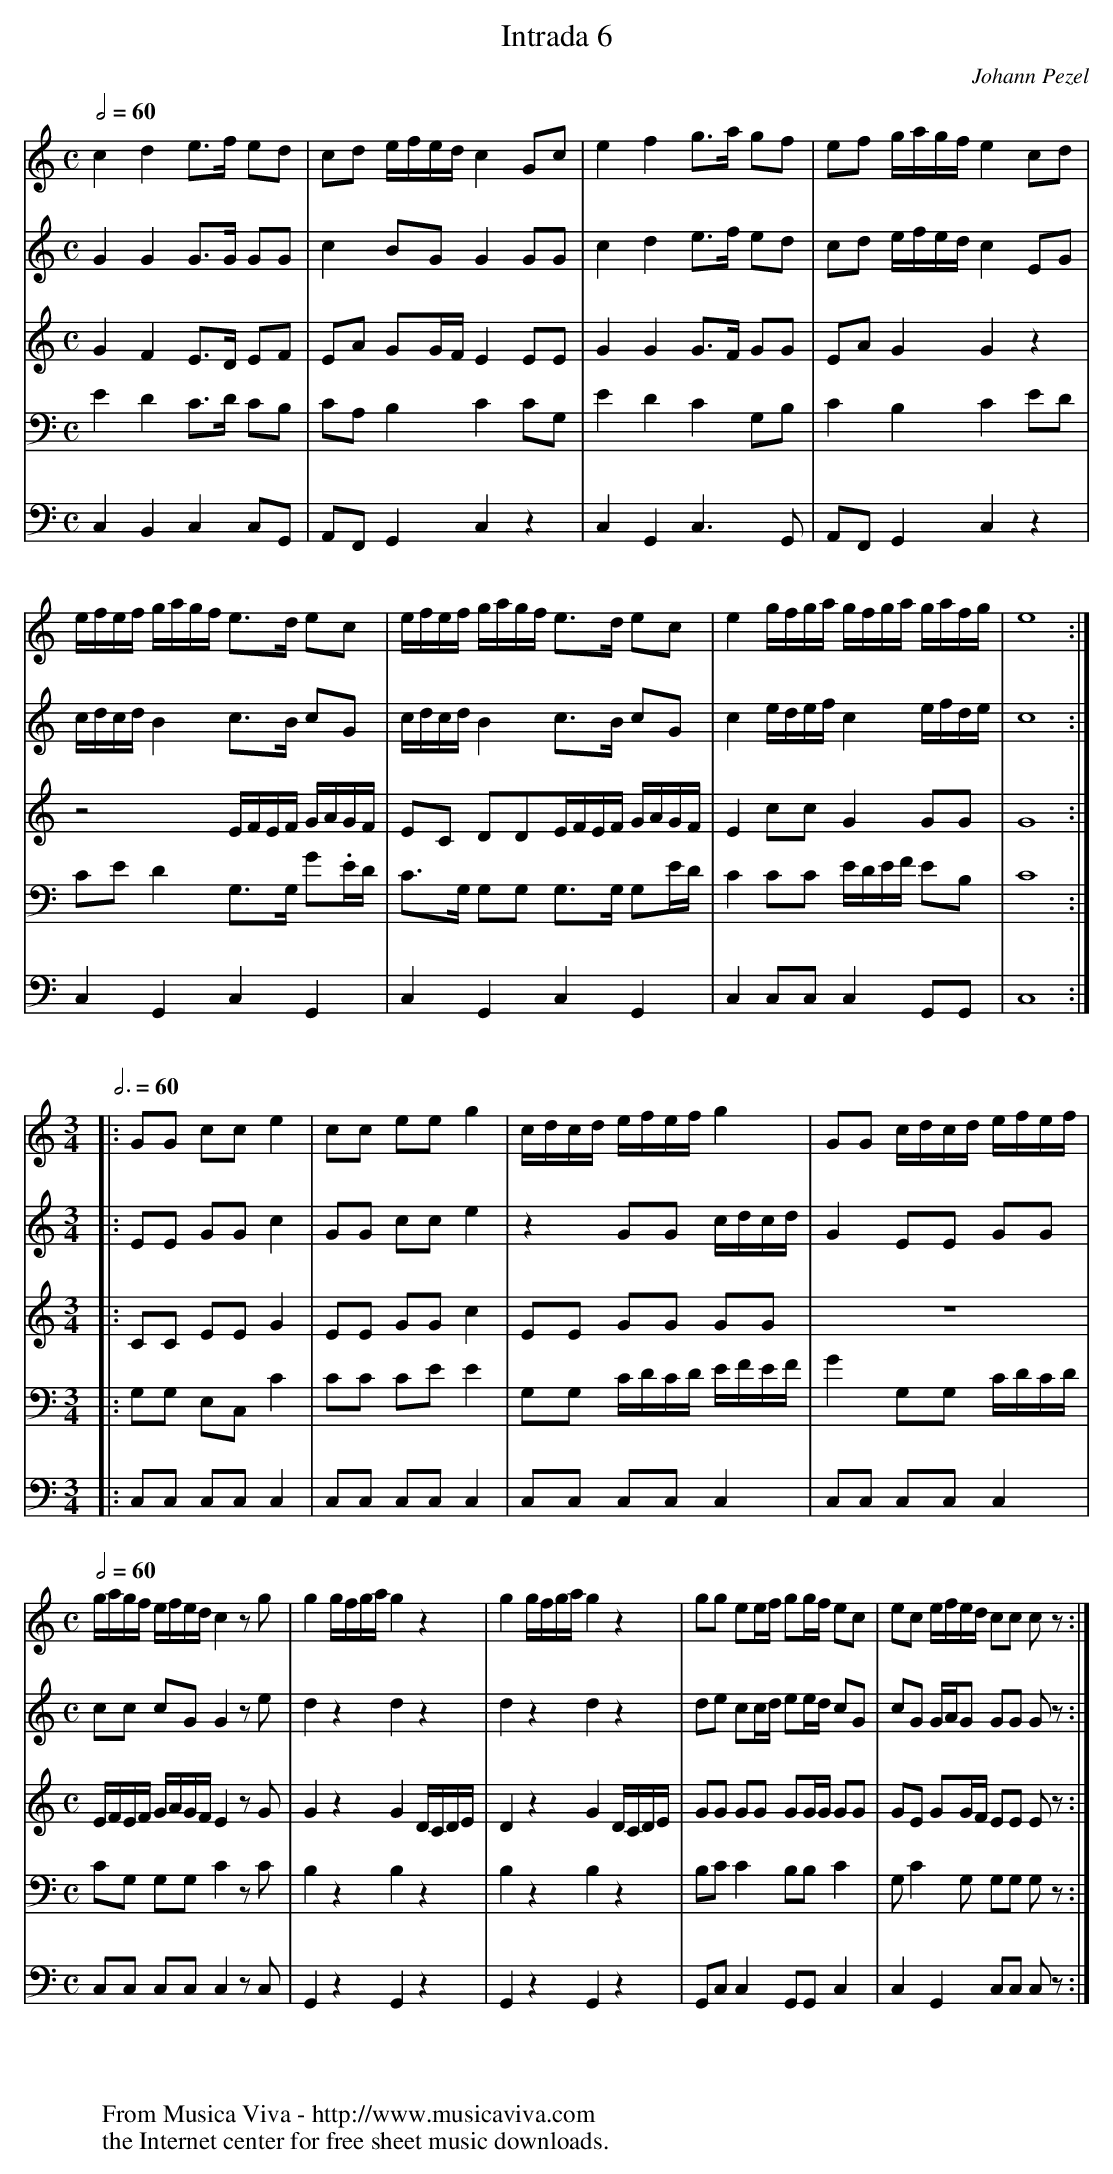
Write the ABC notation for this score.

X:1
T:Intrada 6
C:Johann Pezel
V:1 Program 1 56 %Trumpet
V:2 Program 1 56 %Trumpet
V:3 Program 1 56 %Trumpet
V:4 Program 1 56 bass %Trumpet
V:5 Program 1 56 bass %Trumpet
M:C
L:1/8
Q:1/2=60
K:C
V:1
c2d2 e>f ed|cd e/f/e/d/ c2Gc|e2f2 g>a gf|ef g/a/g/f/ e2cd|
V:2
G2G2 G>G GG|c2BG G2GG|c2d2 e>f ed|cd e/f/e/d/ c2EG|
V:3
G2F2 E>D EF|EA GG/F/ E2EE|G2G2 G>F GG|EAG2 G2 z2|
V:4
E2D2 C>D CB,|CA,B,2 C2CG,|E2D2 C2G,B,|C2B,2C2ED|
V:5
C,2B,,2 C,2C,G,,|A,,F,,G,,2 C,2 z2|C,2G,,2 C,3G,,|A,,F,,G,,2 C,2 z2|
V:1
e/f/e/f/ g/a/g/f/ e>d ec|e/f/e/f/ g/a/g/f/ e>d ec|e2g/f/g/a/ g/f/g/a/ g/a/f/g/|e8:|
V:2
c/d/c/d/ B2 c>B cG|c/d/c/d/ B2 c>B cG|c2e/d/e/f/ c2e/f/d/e/|c8:|
V:3
z4 E/F/E/F/ G/A/G/F/|EC DDE/F/E/F/ G/A/G/F/|E2cc G2GG|G8:|
V:4
CED2 G,>G, G.E/D/|C>G, G,G, G,>G, G,E/D/|C2CC E/D/E/F/ EB,|C8:|
V:5
C,2G,,2 C,2G,,2|C,2G,,2 C,2G,,2|C,2C,C, C,2G,,G,,|C,8:|
V:1
M:3/4
L:1/8
Q:3/4=60
|:GG cc e2|cc ee g2|c/d/c/d/ e/f/e/f/ g2|GG c/d/c/d/ e/f/e/f/|
V:2
M:3/4
L:1/8
Q:3/4=60
|:EE GG c2|GG cc e2|z2 GG c/d/c/d/|G2 EE GG|
V:3
M:3/4
L:1/8
Q:3/4=60
|:CC EE G2|EE GG c2|EE GG GG|z6|
V:4
M:3/4
L:1/8
Q:3/4=60
|:G,G, E,C, C2|CC CE E2|G,G, C/D/C/D/ E/F/E/F/|G2 G,G, C/D/C/D/|
V:5
M:3/4
L:1/8
Q:3/4=60
|:C,C,  C,C, C,2|C,C, C,C, C,2|C,C, C,C, C,2|C,C, C,C, C,2|
V:1
M:C
L:1/8
Q:1/2=60
g/a/g/f/ e/f/e/d/ c2 z g|g2 g/f/g/a/ g2 z2|g2 g/f/g/a/ g2 z2|gg ee/f/ gg/f/ ec|ec e/f/e/d/ cc c z:|
V:2
M:C
L:1/8
Q:1/2=60
cc cG G2 z e|d2 z2 d2 z2|d2 z2 d2 z2|de cc/d/ ee/d/ cG|cG G/A/G GG G z:|
V:3
M:C
L:1/8
Q:1/2=60
E/F/E/F/ G/A/G/F/ E2 z G|G2 z2 G2 D/C/D/E/|\
D2 z2 G2 D/C/D/E/|GG GG GG/G/ GG|GE GG/F/ EE E z:|
V:4
M:C
L:1/8
Q:1/2=60
CG, G,G, C2 z C|B,2 z2 B,2 z2|B,2 z2 B,2 z2|B,C C2 B,B,C2|G,C2G, G,G, G, z:|
V:5
M:C
L:1/8
Q:1/2=60
C,C, C,C, C,2 z C,|G,,2 z2 G,,2 z2|G,,2 z2 G,,2 z2|\
G,,C, C,2 G,,G,,C,2|C,2G,,2 C,C, C, z:|
W:
W:
W:  From Musica Viva - http://www.musicaviva.com
W:  the Internet center for free sheet music downloads.
